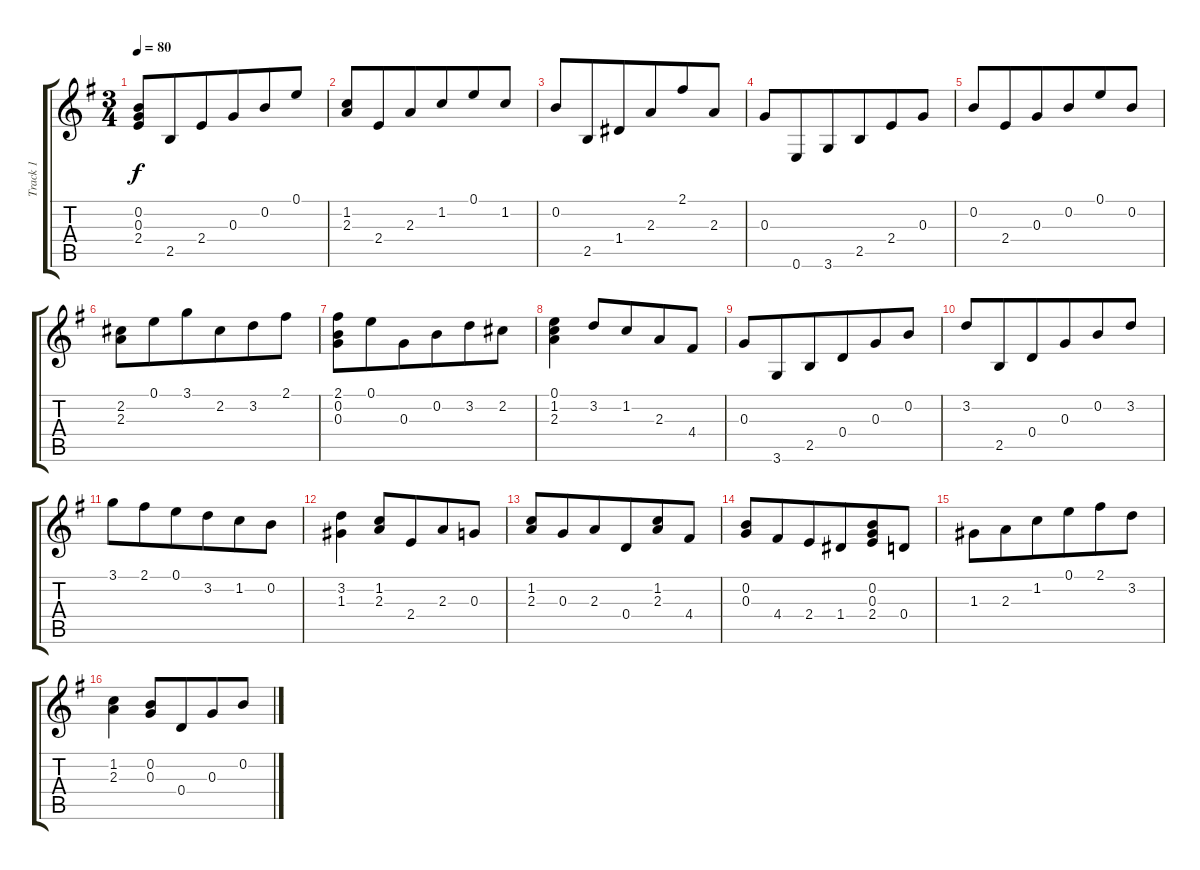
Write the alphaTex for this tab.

\track ("Track 1" "Track 1") {instrument acousticguitarsteel}
\staff {score tabs}
\tuning (E4 B3 G3 D3 A2 E2) {hide}
\ts (3 4)
\tempo 80
\clef g2
\ks g
(0.2 0.3 2.4).8{dy f} 2.5.8{beam merge} 2.4.8 0.3.8{beam merge} 0.2.8 0.1.8 |
(1.2 2.3).8 2.4.8{beam merge} 2.3.8 1.2.8{beam merge} 0.1.8 1.2.8 |
0.2.8 2.5.8{beam merge} 1.4.8 2.3.8{beam merge} 2.1.8 2.3.8 |
0.3.8 0.6.8{beam merge} 3.6.8 2.5.8{beam merge} 2.4.8 0.3.8 |
0.2.8 2.4.8{beam merge} 0.3.8 0.2.8{beam merge} 0.1.8 0.2.8 |
(2.2 2.3).8 0.1.8{beam merge} 3.1.8 2.2.8{beam merge} 3.2.8 2.1.8 |
(2.1 0.2 0.3).8 0.1.8{beam merge} 0.3.8 0.2.8{beam merge} 3.2.8 2.2.8 |
(0.1 1.2 2.3).4 3.2.8 1.2.8{beam merge} 2.3.8 4.4.8 |
0.3.8 3.6.8{beam merge} 2.5.8 0.4.8{beam merge} 0.3.8 0.2.8 |
3.2.8 2.5.8{beam merge} 0.4.8 0.3.8{beam merge} 0.2.8 3.2.8 |
3.1.8 2.1.8{beam merge} 0.1.8 3.2.8{beam merge} 1.2.8 0.2.8 |
(3.2 1.3).4 (1.2 2.3).8 2.4.8{beam merge} 2.3.8 0.3.8 |
(1.2 2.3).8 0.3.8{beam merge} 2.3.8 0.4.8{beam merge} (1.2 2.3).8 4.4.8 |
(0.2 0.3).8 4.4.8{beam merge} 2.4.8 1.4.8{beam merge} (0.2 0.3 2.4).8 0.4.8 |
1.3.8 2.3.8{beam merge} 1.2.8 0.1.8{beam merge} 2.1.8 3.2.8 |
(1.2 2.3).4 (0.2 0.3).8 0.4.8{beam merge} 0.3.8 0.2.8
